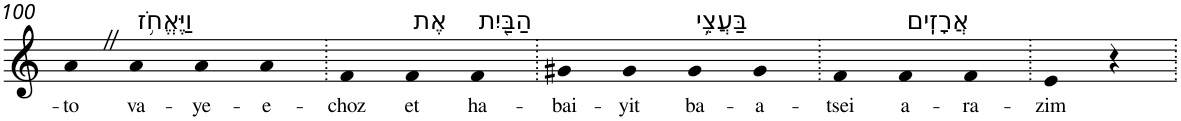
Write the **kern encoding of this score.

**kern	**text
*part1	*part1
*staff1	*staff1
*I"Piano	*
*I'Pno	*
!!LO:PB:g=z
*clefG2	*
*k[]	*
=100	=100
!	!LO:LY:b
4aZ	-to
!LO:TX:a:t=וַיֶּאֱחֹ֥ז	!
!	!LO:LY:b
4a	va-
!	!LO:LY:b
4a	-ye-
!	!LO:LY:b
4a	-e-
=101.	=101.
!	!LO:LY:b
4f	-choz
!LO:TX:a:t=אֶת	!
!	!LO:LY:b
4f	et
!LO:TX:a:t=הַבַּ֖יִת	!
!	!LO:LY:b
4f	ha-
=102.	=102.
!	!LO:LY:b
4g#X	-bai-
!	!LO:LY:b
4g#	-yit
!LO:TX:a:t=בַּעֲצֵ֥י	!
!	!LO:LY:b
4g#	ba-
!	!LO:LY:b
4g#	-a-
=103.	=103.
!	!LO:LY:b
4f	-tsei
!LO:TX:a:t=אֲרָזִֽים	!
!	!LO:LY:b
4f	a-
!	!LO:LY:b
4f	-ra-
=104.	=104.
!	!LO:LY:b
4e	-zim
4r	.
=.	=.
*-	*-
